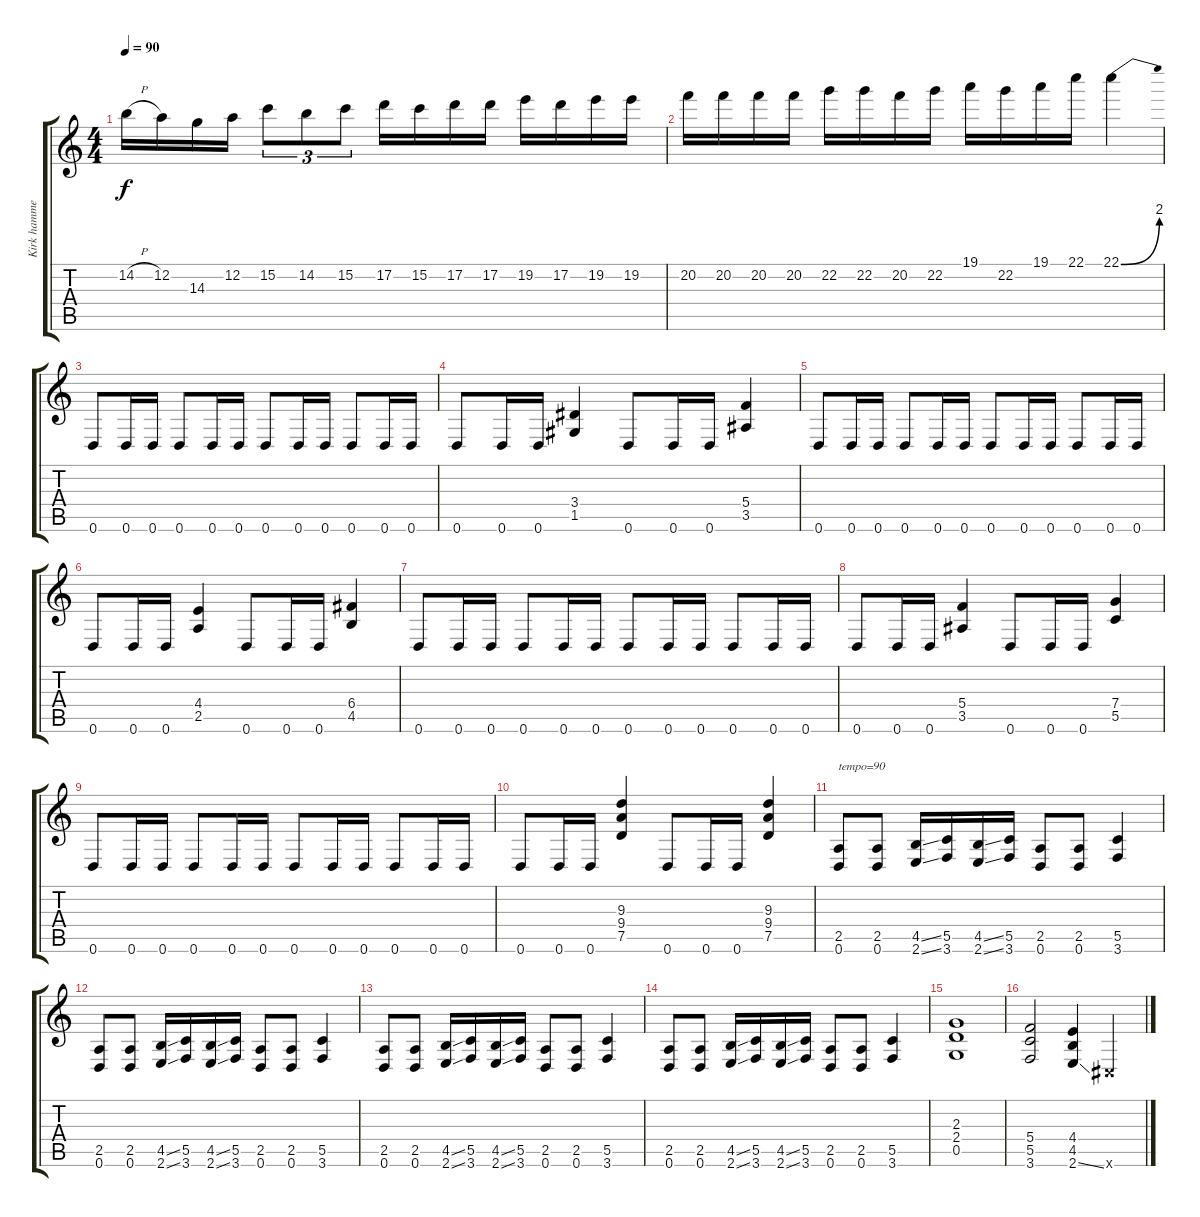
\track ("Kirk hammet (Disto)" "Kirk hamme") {instrument distortionguitar}
\staff {score tabs}
\tuning (D4 A3 F3 C3 G2 D2) {hide}
\ts (4 4)
\tempo 90
\clef g2
\ks c
14.2{h}.16{dy f} 12.2.16 14.3.16 12.2.16 15.2.8{tu (3 2)} 14.2.8{tu (3 2)} 15.2.8{tu (3 2)} 17.2.16 15.2.16 17.2.16 17.2.16 19.2.16 17.2.16 19.2.16 19.2.16 |
20.2.16 20.2.16 20.2.16 20.2.16 22.2.16 22.2.16 20.2.16 22.2.16 19.1.16 22.2.16 19.1.16 22.1.16 22.1{be (bend 0 0 60 8)}.4 |
0.6.8 0.6.16 0.6.16 0.6.8 0.6.16 0.6.16 0.6.8 0.6.16 0.6.16 0.6.8 0.6.16 0.6.16 |
0.6.8 0.6.16 0.6.16 (3.4 1.5).4 0.6.8 0.6.16 0.6.16 (5.4 3.5).4 |
0.6.8 0.6.16 0.6.16 0.6.8 0.6.16 0.6.16 0.6.8 0.6.16 0.6.16 0.6.8 0.6.16 0.6.16 |
0.6.8 0.6.16 0.6.16 (4.4 2.5).4 0.6.8 0.6.16 0.6.16 (6.4 4.5).4 |
0.6.8 0.6.16 0.6.16 0.6.8 0.6.16 0.6.16 0.6.8 0.6.16 0.6.16 0.6.8 0.6.16 0.6.16 |
0.6.8 0.6.16 0.6.16 (5.4 3.5).4 0.6.8 0.6.16 0.6.16 (7.4 5.5).4 |
0.6.8 0.6.16 0.6.16 0.6.8 0.6.16 0.6.16 0.6.8 0.6.16 0.6.16 0.6.8 0.6.16 0.6.16 |
0.6.8 0.6.16 0.6.16 (9.3 9.4 7.5).4 0.6.8 0.6.16 0.6.16 (9.3 9.4 7.5).4 |
(2.5 0.6).8{txt "tempo=90"} (2.5 0.6).8 (4.5{ss} 2.6{ss}).16 (5.5 3.6).16 (4.5{ss} 2.6{ss}).16 (5.5 3.6).16 (2.5 0.6).8 (2.5 0.6).8 (5.5 3.6).4 |
(2.5 0.6).8 (2.5 0.6).8 (4.5{ss} 2.6{ss}).16 (5.5 3.6).16 (4.5{ss} 2.6{ss}).16 (5.5 3.6).16 (2.5 0.6).8 (2.5 0.6).8 (5.5 3.6).4 |
(2.5 0.6).8 (2.5 0.6).8 (4.5{ss} 2.6{ss}).16 (5.5 3.6).16 (4.5{ss} 2.6{ss}).16 (5.5 3.6).16 (2.5 0.6).8 (2.5 0.6).8 (5.5 3.6).4 |
(2.5 0.6).8 (2.5 0.6).8 (4.5{ss} 2.6{ss}).16 (5.5 3.6).16 (4.5{ss} 2.6{ss}).16 (5.5 3.6).16 (2.5 0.6).8 (2.5 0.6).8 (5.5 3.6).4 |
(2.3 2.4 0.5).1 |
(5.4 5.5 3.6).2 (4.4 4.5 2.6{ss}).4 -1.6{ss x}.4
